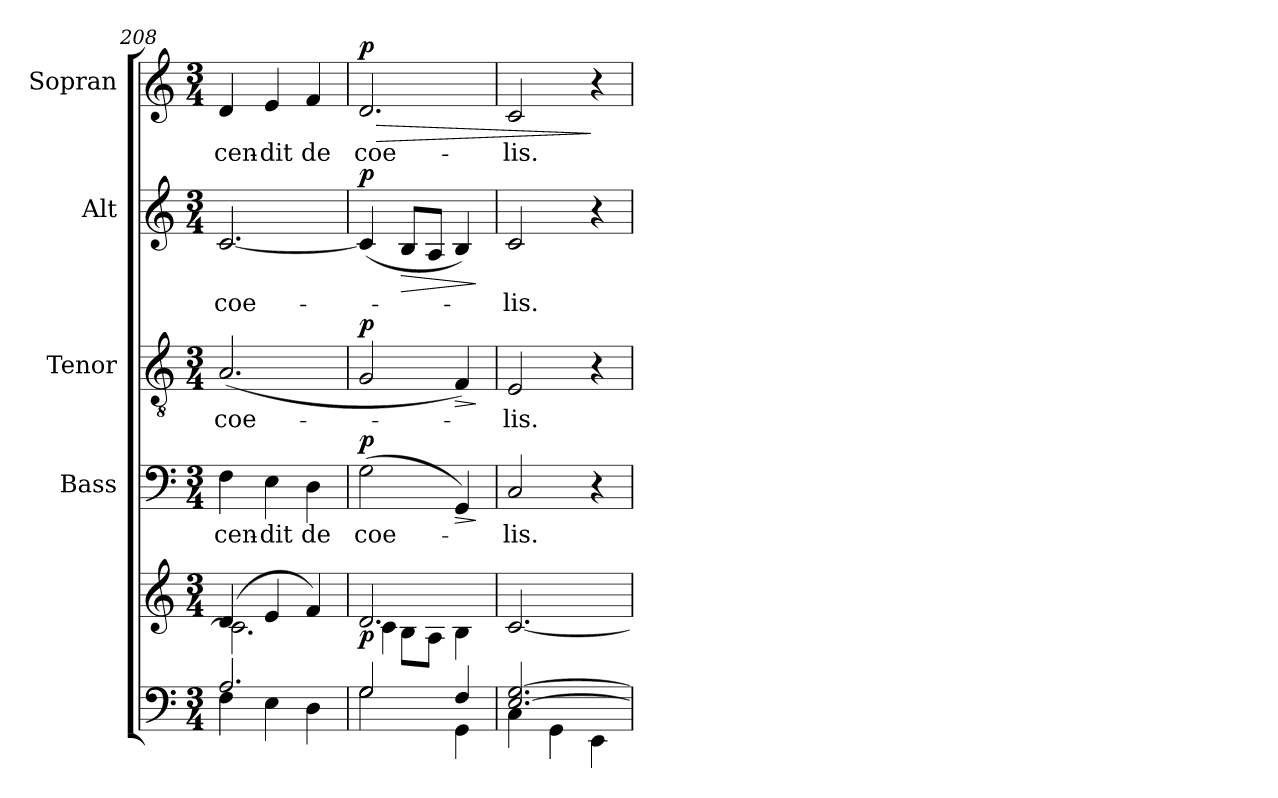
**kern	**kern	**dynam	**kern	**text	**dynam	**kern	**text	**dynam	**kern	**text	**dynam	**kern	**text	**dynam
*part5	*part5	*part5	*part4	*part4	*part4	*part3	*part3	*part3	*part2	*part2	*part2	*part1	*part1	*part1
*staff6	*staff5	*staff5/6	*staff4	*staff4	*staff4	*staff3	*staff3	*staff3	*staff2	*staff2	*staff2	*staff1	*staff1	*staff1
*	*	*	*I"Bass	*	*	*I"Tenor	*	*	*I"Alt	*	*	*I"Sopran	*	*
*	*	*	*I'B.	*	*	*I'T.	*	*	*I'A.	*	*	*I'S.	*	*
!!LO:LB:g=z
*clefF4	*clefG2	*	*clefF4	*	*	*clefGv2	*	*	*clefG2	*	*	*clefG2	*	*
*k[]	*k[]	*	*k[]	*	*	*k[]	*	*	*k[]	*	*	*k[]	*	*
*C:	*C:	*	*C:	*	*	*C:	*	*	*C:	*	*	*C:	*	*
*M3/4	*M3/4	*	*M3/4	*	*	*M3/4	*	*	*M3/4	*	*	*M3/4	*	*
=208	=208	=208	=208	=208	=208	=208	=208	=208	=208	=208	=208	=208	=208	=208
*^	*^	*	*	*	*	*	*	*	*	*	*	*	*	*
!	!	!	!	!	!	!LO:LY:b	!	!	!LO:LY:b	!	!	!LO:LY:b	!	!	!LO:LY:b	!
2.A/	4F\	(4d/	2.c\]	.	4F\	-cen-	.	(<2.A/	coe-	.	[2.c/	coe-	.	4d/	-cen-	.
!	!	!	!	!	!	!LO:LY:b	!	!	!	!	!	!	!	!	!LO:LY:b	!
.	4E\	4e/	.	.	4E\	-dit	.	.	.	.	.	.	.	4e/	-dit	.
!	!	!	!	!	!	!LO:LY:b	!	!	!	!	!	!	!	!	!LO:LY:b	!
.	4D\	4f/)	.	.	4D\	de	.	.	.	.	.	.	.	4f/	de	.
=209	=209	=209	=209	=209	=209	=209	=209	=209	=209	=209	=209	=209	=209	=209	=209	=209
!	!	!	!	!LO:DY:b	!	!LO:LY:b	!LO:DY:a	!	!	!LO:DY:a	!	!	!LO:DY:a	!	!LO:LY:b	!LO:HP:b
!	!	!	!	!	!	!	!	!	!	!	!	!	!	!	!	!LO:DY:n=1:a
2G/	2G\	2.d/	4c\	p	(>2G\	coe-	p	2G/	.	p	(<4c/]	.	p	2.d/	coe-	> p
!	!	!	!	!	!	!	!	!	!	!	!	!	!LO:HP:b	!	!	!
.	.	.	8B\L	.	.	.	.	.	.	.	8B/L	.	>	.	.	.
.	.	.	8A\J	.	.	.	.	.	.	.	8A/J	.	.	.	.	.
!	!	!	!	!	!	!	!LO:HP:b	!	!	!LO:HP:b	!	!	!	!	!	!
4F/	4GG\	.	4B\	.	4GG/)	.	>	4F/)	.	>	4B/)	.	.	.	.	.
*v	*v	*	*	*	*	*	*	*	*	*	*	*	*	*	*	*
*	*v	*v	*	*	*	*	*	*	*	*	*	*	*	*	*
.	.	.	.	.	]	.	.	]	.	.	]	.	.	.
=210	=210	=210	=210	=210	=210	=210	=210	=210	=210	=210	=210	=210	=210	=210
*^	*	*	*	*	*	*	*	*	*	*	*	*	*	*
!	!	!	!	!	!LO:LY:b	!	!	!LO:LY:b	!	!	!LO:LY:b	!	!	!LO:LY:b	!
[>2.E/ [>2.G/	4C\	[2.c/	.	2C/	-lis.	.	2E/	-lis.	.	2c/	-lis.	.	2c/	-lis.	.
.	4GG\	.	.	.	.	.	.	.	.	.	.	.	.	.	.
.	4EE\	.	.	4r	.	.	4r	.	.	4r	.	.	4r	.	]
*v	*v	*	*	*	*	*	*	*	*	*	*	*	*	*	*
=	=	=	=	=	=	=	=	=	=	=	=	=	=	=
*-	*-	*-	*-	*-	*-	*-	*-	*-	*-	*-	*-	*-	*-	*-
